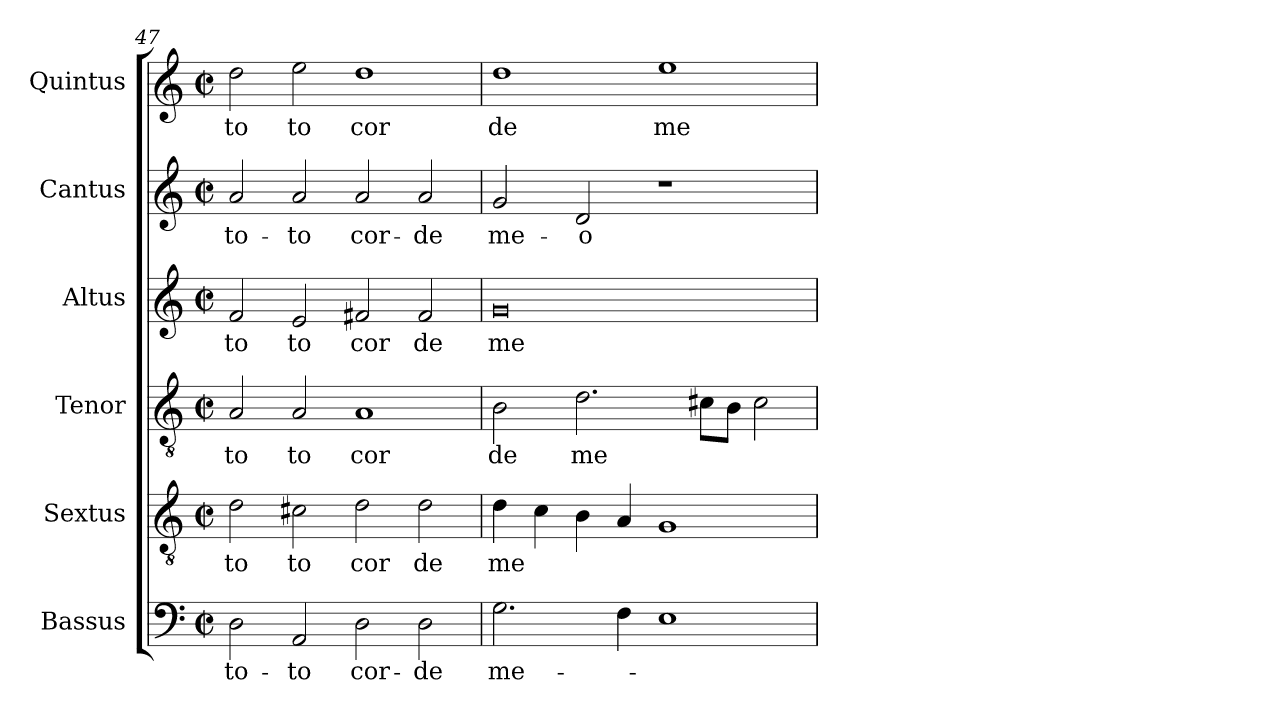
**kern	**text	**kern	**text	**kern	**text	**kern	**text	**kern	**text	**kern	**text
*part6	*part6	*part5	*part5	*part4	*part4	*part3	*part3	*part2	*part2	*part1	*part1
*staff6	*staff6	*staff5	*staff5	*staff4	*staff4	*staff3	*staff3	*staff2	*staff2	*staff1	*staff1
*I"Bassus	*	*I"Sextus	*	*I"Tenor	*	*I"Altus	*	*I"Cantus	*	*I"Quintus	*
!!LO:LB:g=z
*clefF4	*	*clefGv2	*	*clefGv2	*	*clefG2	*	*clefG2	*	*clefG2	*
*M2/2	*	*M2/2	*	*M2/2	*	*M2/2	*	*M2/2	*	*M2/2	*
*met(c|)	*	*met(c|)	*	*met(c|)	*	*met(c|)	*	*met(c|)	*	*met(c|)	*
=47	=47	=47	=47	=47	=47	=47	=47	=47	=47	=47	=47
!	!LO:LY:b:cj	!	!LO:LY:b:cj	!	!LO:LY:b:cj	!	!LO:LY:b:cj	!	!LO:LY:b:cj	!	!LO:LY:b:cj
2D\	to-	2d\	to	2A/	to	2f/	to	2a/	to-	2dd\	to
!	!LO:LY:b:cj	!	!LO:LY:b:cj	!	!LO:LY:b:cj	!	!LO:LY:b:cj	!	!LO:LY:b:cj	!	!LO:LY:b:cj
2AA/	-to	2c#X\	to	2A/	to	2e/	to	2a/	-to	2ee\	to
!	!LO:LY:b:cj	!	!LO:LY:b:cj	!	!LO:LY:b:cj	!	!LO:LY:b:cj	!	!LO:LY:b:cj	!	!LO:LY:b:cj
2D\	cor-	2d\	cor	1A	cor	2f#X/	cor	2a/	cor-	1dd	cor
!	!LO:LY:b:cj	!	!LO:LY:b:cj	!	!	!	!LO:LY:b:cj	!	!LO:LY:b:cj	!	!
2D\	-de	2d\	de	.	.	2f#/	de	2a/	-de	.	.
=48	=48	=48	=48	=48	=48	=48	=48	=48	=48	=48	=48
!	!LO:LY:b	!	!LO:LY:b	!	!LO:LY:b:cj	!	!LO:LY:b:cj	!	!LO:LY:b:cj	!	!LO:LY:b:cj
2.G\	me-	4d\	me	2B\	de	0g	me	2g/	me-	1dd	de
.	.	4c\	.	.	.	.	.	.	.	.	.
!	!	!	!	!	!LO:LY:b	!	!	!	!LO:LY:b:cj	!	!
.	.	4B\	.	2.d\	me	.	.	2d/	-o	.	.
4F\	.	4A/	.	.	.	.	.	.	.	.	.
!	!	!	!	!	!	!	!	!	!	!	!LO:LY:b:cj
1E	.	1G	.	.	.	.	.	1r	.	1ee	me
.	.	.	.	8c#\L	.	.	.	.	.	.	.
.	.	.	.	8B\J	.	.	.	.	.	.	.
.	.	.	.	2c#\	.	.	.	.	.	.	.
=	=	=	=	=	=	=	=	=	=	=	=
*-	*-	*-	*-	*-	*-	*-	*-	*-	*-	*-	*-
